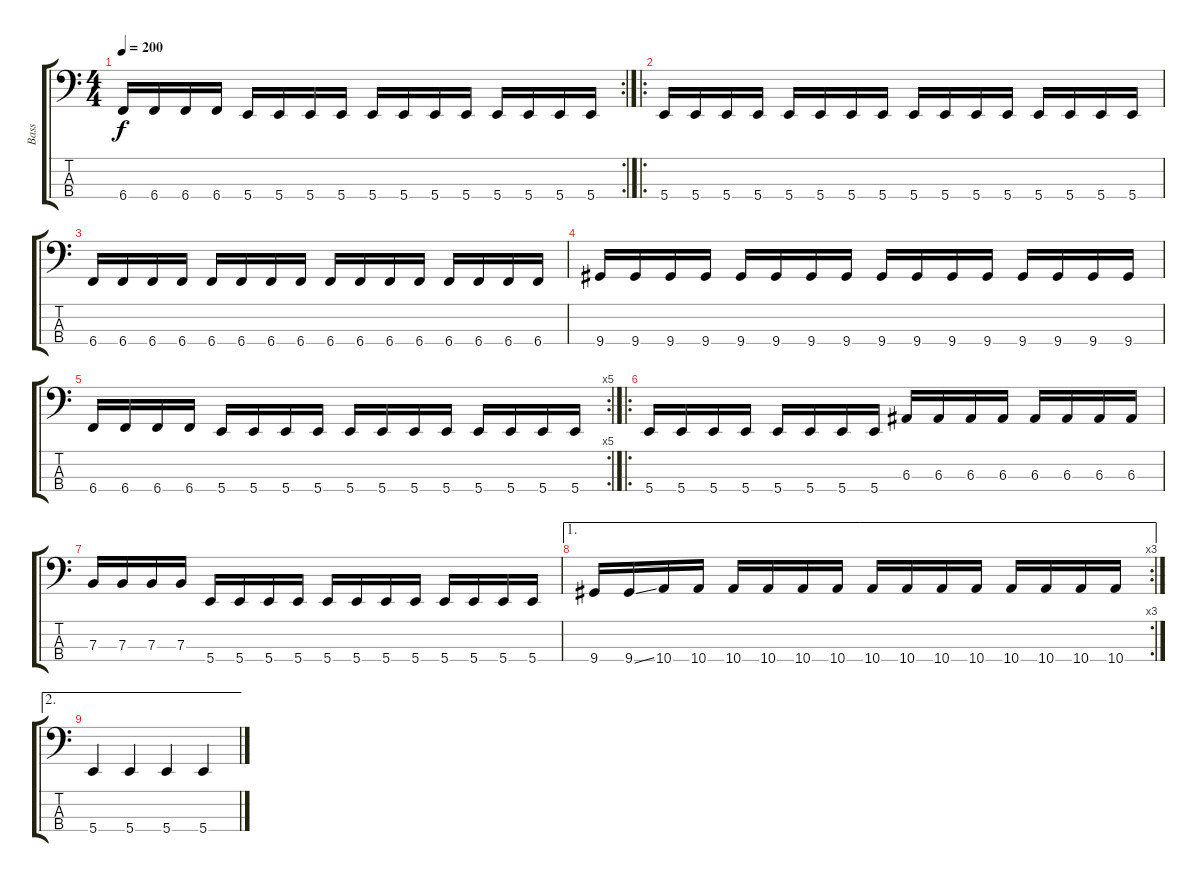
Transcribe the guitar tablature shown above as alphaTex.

\track ("Bass" "Bass") {instrument electricbasspick}
\staff {score tabs}
\tuning (D2 A1 E1 B0) {hide}
\rc 2
\ts (4 4)
\tempo 200
\clef f4
\ks c
6.4.16{dy f} 6.4.16 6.4.16 6.4.16 5.4.16 5.4.16 5.4.16 5.4.16 5.4.16 5.4.16 5.4.16 5.4.16 5.4.16 5.4.16 5.4.16 5.4.16 |
\ro
5.4.16 5.4.16 5.4.16 5.4.16 5.4.16 5.4.16 5.4.16 5.4.16 5.4.16 5.4.16 5.4.16 5.4.16 5.4.16 5.4.16 5.4.16 5.4.16 |
6.4.16 6.4.16 6.4.16 6.4.16 6.4.16 6.4.16 6.4.16 6.4.16 6.4.16 6.4.16 6.4.16 6.4.16 6.4.16 6.4.16 6.4.16 6.4.16 |
9.4.16 9.4.16 9.4.16 9.4.16 9.4.16 9.4.16 9.4.16 9.4.16 9.4.16 9.4.16 9.4.16 9.4.16 9.4.16 9.4.16 9.4.16 9.4.16 |
\rc 5
6.4.16 6.4.16 6.4.16 6.4.16 5.4.16 5.4.16 5.4.16 5.4.16 5.4.16 5.4.16 5.4.16 5.4.16 5.4.16 5.4.16 5.4.16 5.4.16 |
\ro
5.4.16 5.4.16 5.4.16 5.4.16 5.4.16 5.4.16 5.4.16 5.4.16 6.3.16 6.3.16 6.3.16 6.3.16 6.3.16 6.3.16 6.3.16 6.3.16 |
7.3.16 7.3.16 7.3.16 7.3.16 5.4.16 5.4.16 5.4.16 5.4.16 5.4.16 5.4.16 5.4.16 5.4.16 5.4.16 5.4.16 5.4.16 5.4.16 |
\ae 1
\rc 3
9.4.16 9.4{ss}.16 10.4.16 10.4.16 10.4.16 10.4.16 10.4.16 10.4.16 10.4.16 10.4.16 10.4.16 10.4.16 10.4.16 10.4.16 10.4.16 10.4.16 |
\ae 2
5.4.4 5.4.4 5.4.4 5.4.4
